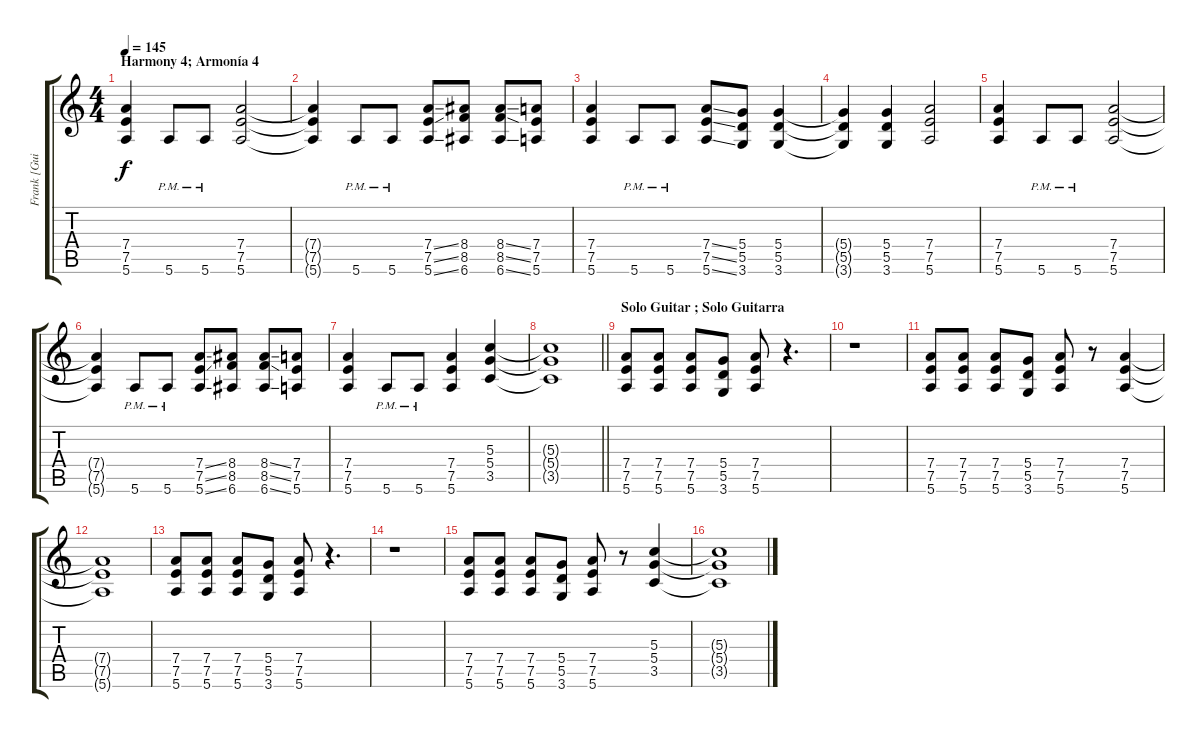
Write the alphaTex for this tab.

\track ("Frank [Guit.A]" "Frank [Gui") {instrument distortionguitar}
\staff {score tabs}
\tuning (E4 B3 G3 D3 A2 E2) {hide}
\ts (4 4)
\section ("" "Harmony 4; Armonía 4")
\tempo 145
\clef g2
\ks c
(7.4 7.5 5.6).4{dy f} 5.6{pm}.8 5.6{pm}.8 (7.4 7.5 5.6).2 |
(7.4{t} 7.5{t} 5.6{t}).4 5.6{pm}.8 5.6{pm}.8 (7.4{ss} 7.5{ss} 5.6{ss}).8 (8.4 8.5 6.6).8 (8.4{ss} 8.5{ss} 6.6{ss}).8 (7.4 7.5 5.6).8 |
(7.4 7.5 5.6).4 5.6{pm}.8 5.6{pm}.8 (7.4{ss} 7.5{ss} 5.6{ss}).8 (5.4 5.5 3.6).8 (5.4 5.5 3.6).4 |
(5.4{t} 5.5{t} 3.6{t}).4 (5.4 5.5 3.6).4 (7.4 7.5 5.6).2 |
(7.4 7.5 5.6).4 5.6{pm}.8 5.6{pm}.8 (7.4 7.5 5.6).2 |
(7.4{t} 7.5{t} 5.6{t}).4 5.6{pm}.8 5.6{pm}.8 (7.4{ss} 7.5{ss} 5.6{ss}).8 (8.4 8.5 6.6).8 (8.4{ss} 8.5{ss} 6.6{ss}).8 (7.4 7.5 5.6).8 |
(7.4 7.5 5.6).4 5.6{pm}.8 5.6{pm}.8 (7.4 7.5 5.6).4 (5.3 5.4 3.5).4 |
\barLineRight lightlight
(5.3{t} 5.4{t} 3.5{t}).1 |
\section ("" "Solo Guitar ; Solo Guitarra")
(7.4 7.5 5.6).8{balance 8} (7.4 7.5 5.6).8 (7.4 7.5 5.6).8 (5.4 5.5 3.6).8 (7.4 7.5 5.6).8 r.4{d} |
r.1 |
(7.4 7.5 5.6).8 (7.4 7.5 5.6).8 (7.4 7.5 5.6).8 (5.4 5.5 3.6).8 (7.4 7.5 5.6).8 r.8 (7.4 7.5 5.6).4 |
(7.4{t} 7.5{t} 5.6{t}).1 |
(7.4 7.5 5.6).8 (7.4 7.5 5.6).8 (7.4 7.5 5.6).8 (5.4 5.5 3.6).8 (7.4 7.5 5.6).8 r.4{d} |
r.1 |
(7.4 7.5 5.6).8 (7.4 7.5 5.6).8 (7.4 7.5 5.6).8 (5.4 5.5 3.6).8 (7.4 7.5 5.6).8 r.8 (5.3 5.4 3.5).4 |
(5.3{t} 5.4{t} 3.5{t}).1
